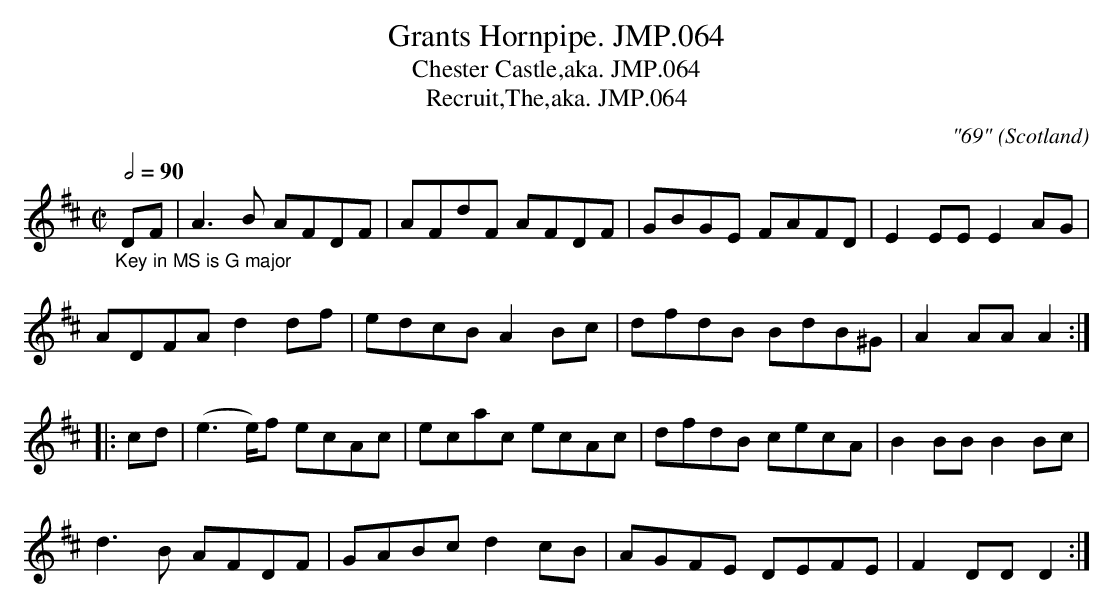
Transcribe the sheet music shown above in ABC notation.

X:1
T:Grants Hornpipe. JMP.064
T:Chester Castle,aka. JMP.064
T:Recruit,The,aka. JMP.064
C:"69"
L:1/8
M:C|
O:Scotland
Q:1/2=90
K:D major
"_Key in MS is G major"DF | A3B AFDF | AFdF AFDF |\
GBGE FAFD | E2 EE E2 AG |!
ADFA d2 df |edcB A2 Bc | dfdB BdB^G | A2 AA A2 :|!
|: cd |\
(e3 e/)f ecAc | ecac ecAc |dfdB cecA | B2 BBB2 Bc |!
d3B AFDF | GABc d2 cB | AGFE DEFE | F2 DD D2 :|
